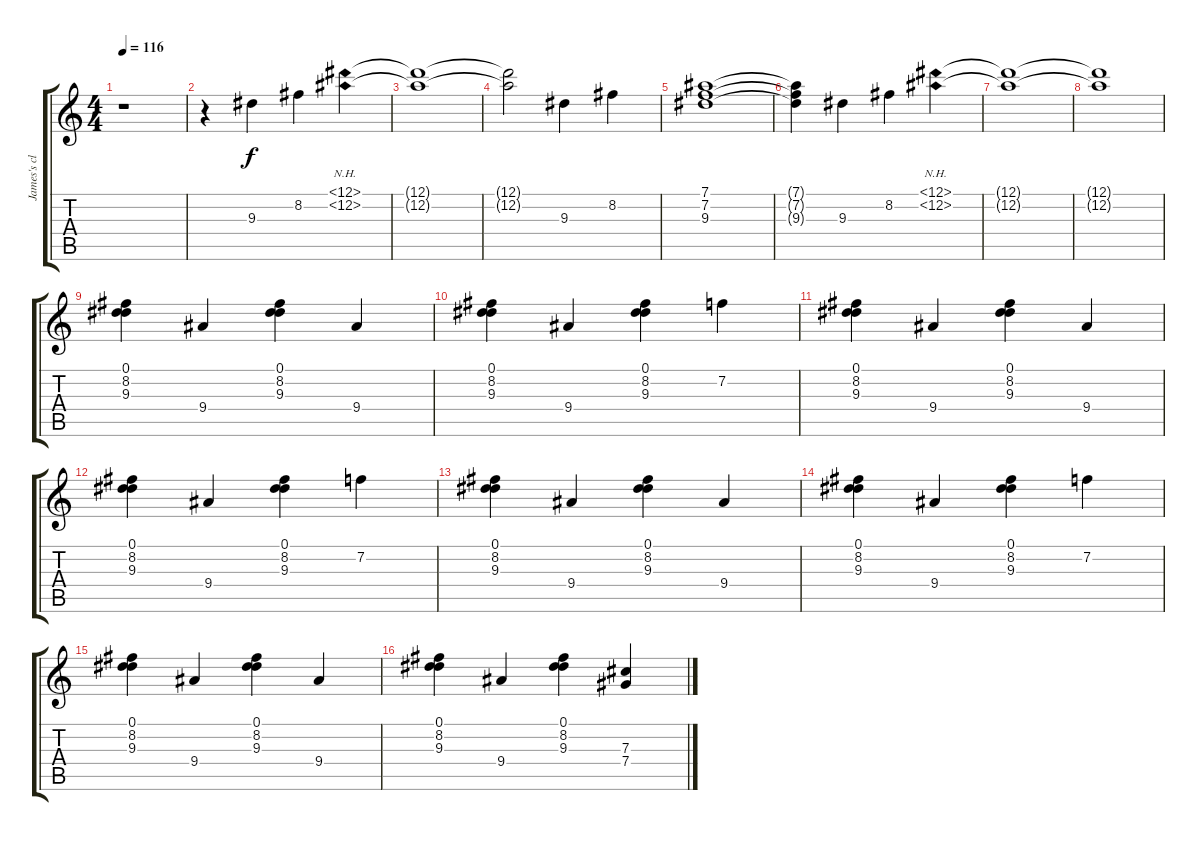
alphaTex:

\track ("James's clean" "James's cl") {instrument electricguitarclean}
\staff {score tabs}
\tuning (Eb4 Bb3 Gb3 Db3 Ab2 Eb2) {hide}
\ts (4 4)
\tempo 116
\clef g2
\ks c
r.1{dy f} |
r.4 9.3.4 8.2.4 (12.1{nh} 12.2{nh}).4 |
(12.1{t} 12.2{t}).1 |
(12.1{t} 12.2{t}).2 9.3.4 8.2.4 |
(7.1 7.2 9.3).1 |
(7.1{t} 7.2{t} 9.3{t}).4 9.3.4 8.2.4 (12.1{nh} 12.2{nh}).4 |
(12.1{t} 12.2{t}).1 |
(12.1{t} 12.2{t}).1 |
(0.1 8.2 9.3).4 9.4.4 (0.1 8.2 9.3).4 9.4.4 |
(0.1 8.2 9.3).4 9.4.4 (0.1 8.2 9.3).4 7.2.4 |
(0.1 8.2 9.3).4 9.4.4 (0.1 8.2 9.3).4 9.4.4 |
(0.1 8.2 9.3).4 9.4.4 (0.1 8.2 9.3).4 7.2.4 |
(0.1 8.2 9.3).4 9.4.4 (0.1 8.2 9.3).4 9.4.4 |
(0.1 8.2 9.3).4 9.4.4 (0.1 8.2 9.3).4 7.2.4 |
(0.1 8.2 9.3).4 9.4.4 (0.1 8.2 9.3).4 9.4.4 |
(0.1 8.2 9.3).4 9.4.4 (0.1 8.2 9.3).4 (7.3 7.4).4
